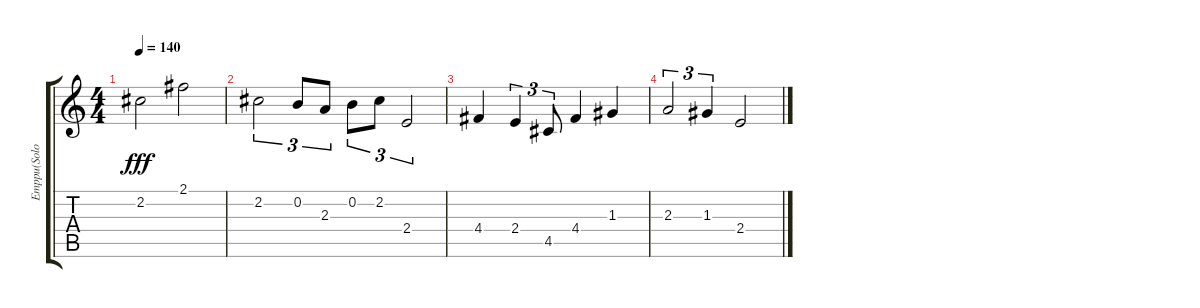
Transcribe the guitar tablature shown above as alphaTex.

\track ("Emppu(Solo Guitar)" "Emppu(Solo") {instrument distortionguitar}
\staff {score tabs}
\tuning (E4 B3 G3 D3 A2 E2) {hide}
\ts (4 4)
\tempo 140
\clef g2
\ks c
2.2.2{dy fff volume 4} 2.1.2 |
2.2.2{tu (3 2) volume 3} 0.2.8{tu (3 2)} 2.3.8{tu (3 2)} 0.2.8{tu (3 2) volume 2} 2.2.8{tu (3 2)} 2.4.2{tu (3 2)} |
4.4.4 2.4.4{tu (3 2)} 4.5.8{tu (3 2)} 4.4.4 1.3.4{volume 1} |
2.3.2{tu (3 2)} 1.3.4{tu (3 2)} 2.4.2{volume 0}
